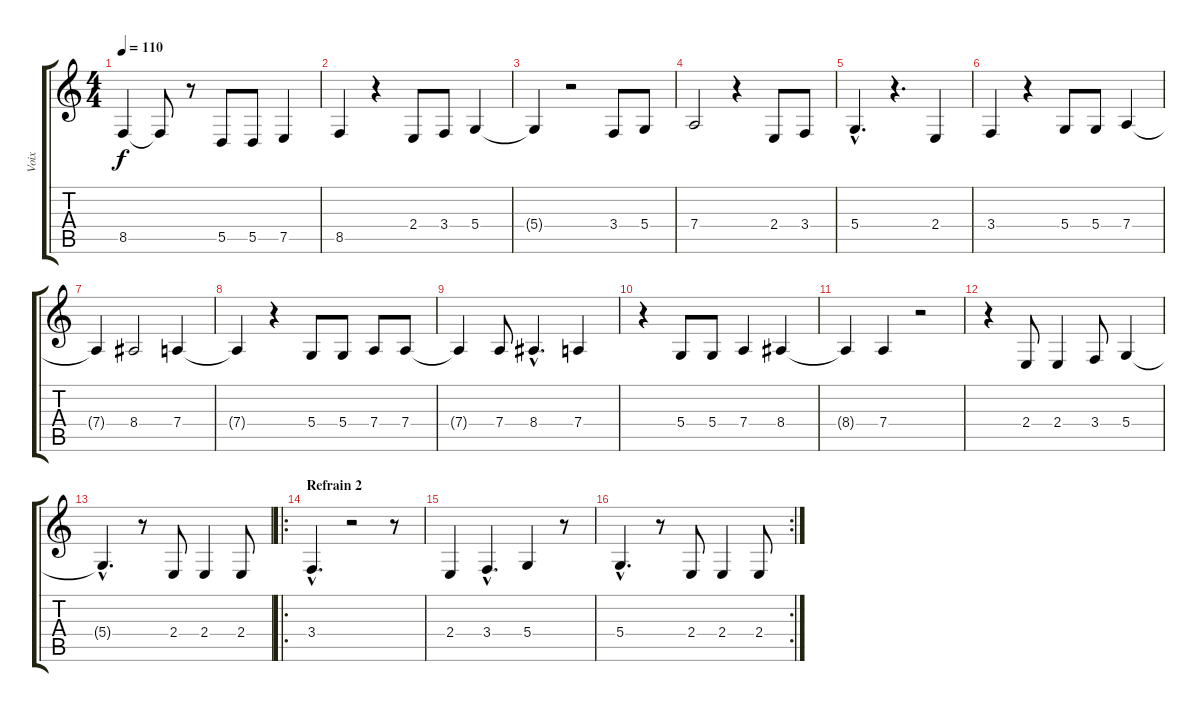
\track ("Voix" "Voix") {instrument tenorsax}
\staff {score tabs}
\tuning (E4 B3 G3 D3 A2 E2) {hide}
\ts (4 4)
\tempo 110
\clef g2
\ks c
8.5.4{dy f} 8.5{t}.8 r.8 5.5.8 5.5.8 7.5.4 |
8.5.4 r.4 2.4.8 3.4.8 5.4.4 |
5.4{t}.4 r.2 3.4.8 5.4.8 |
7.4.2 r.4 2.4.8 3.4.8 |
5.4{hac}.4{d} r.4{d} 2.4.4 |
3.4.4 r.4 5.4.8 5.4.8 7.4.4 |
7.4{t}.4 8.4.2 7.4.4 |
7.4{t}.4 r.4 5.4.8 5.4.8 7.4.8 7.4.8 |
7.4{t}.4 7.4.8 8.4{hac}.4{d} 7.4.4 |
r.4 5.4.8 5.4.8 7.4.4 8.4.4 |
8.4{t}.4 7.4.4 r.2 |
r.4 2.4.8 2.4.4 3.4.8 5.4.4 |
5.4{hac t}.4{d} r.8 2.4.8 2.4.4 2.4.8 |
\ro
\section ("" "Refrain 2")
3.4{hac}.4{d} r.2 r.8 |
2.4.4 3.4{hac}.4{d} 5.4.4 r.8 |
\rc 2
5.4{hac}.4{d} r.8 2.4.8 2.4.4 2.4.8
